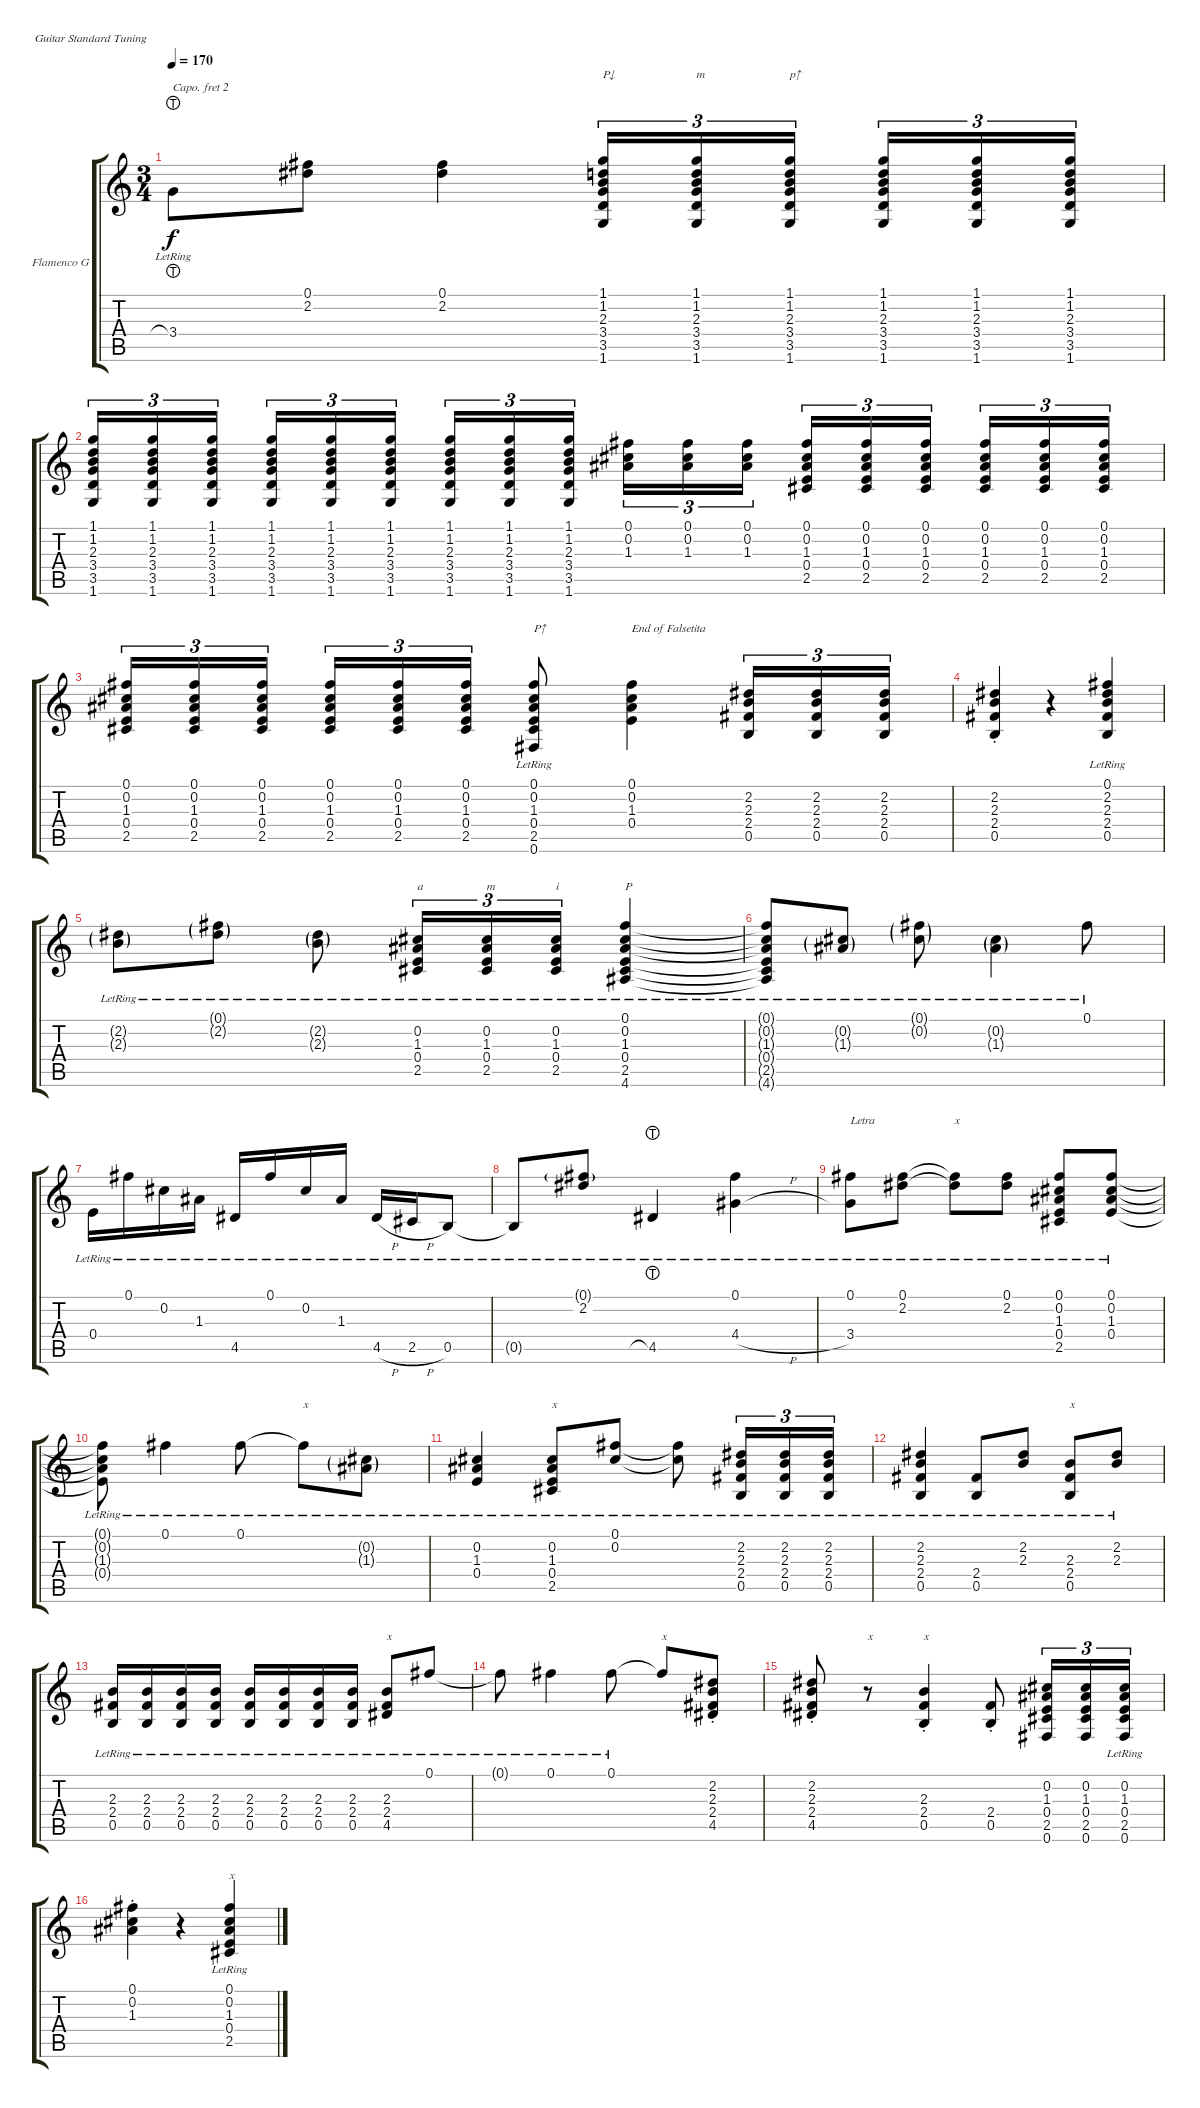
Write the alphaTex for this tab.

\defaultSystemsLayout 4
\bracketExtendMode groupsimilarinstruments
\firstSystemTrackNameOrientation horizontal
\otherSystemsTrackNameOrientation horizontal
\track ("Flamenco Guitar" "Flamenco G") {instrument acousticguitarnylon}
\staff {score tabs}
\capo 2
\tuning (E4 B3 G3 D3 A2 E2)
\ts (3 4)
\tempo 170
\clef g2
\ks c
3.4{lht lr}.8{dy f} (0.1 2.2).8 (0.1 2.2).4 (1.6 3.5 3.4 2.3 1.2 1.1).16{tu (3 2) txt "P↓"} (1.6 3.5 3.4 2.3 1.2 1.1).16{tu (3 2) txt "m"} (1.6 3.5 3.4 2.3 1.2 1.1).16{tu (3 2) txt "p↑"} (1.6 3.5 3.4 2.3 1.2 1.1).16{tu (3 2)} (1.6 3.5 3.4 2.3 1.2 1.1).16{tu (3 2)} (1.6 3.5 3.4 2.3 1.2 1.1).16{tu (3 2)} |
(1.6 3.5 3.4 2.3 1.2 1.1).16{tu (3 2)} (1.6 3.5 3.4 2.3 1.2 1.1).16{tu (3 2)} (1.6 3.5 3.4 2.3 1.2 1.1).16{tu (3 2)} (1.6 3.5 3.4 2.3 1.2 1.1).16{tu (3 2)} (1.6 3.5 3.4 2.3 1.2 1.1).16{tu (3 2)} (1.6 3.5 3.4 2.3 1.2 1.1).16{tu (3 2)} (1.6 3.5 3.4 2.3 1.2 1.1).16{tu (3 2)} (1.6 3.5 3.4 2.3 1.2 1.1).16{tu (3 2)} (1.6 3.5 3.4 2.3 1.2 1.1).16{tu (3 2)} (0.1 0.2 1.3).16{tu (3 2)} (0.1 0.2 1.3).16{tu (3 2)} (0.1 0.2 1.3).16{tu (3 2)} (2.5 0.4 1.3 0.2 0.1).16{tu (3 2)} (2.5 0.4 1.3 0.2 0.1).16{tu (3 2)} (2.5 0.4 1.3 0.2 0.1).16{tu (3 2)} (2.5 0.4 1.3 0.2 0.1).16{tu (3 2)} (2.5 0.4 1.3 0.2 0.1).16{tu (3 2)} (2.5 0.4 1.3 0.2 0.1).16{tu (3 2)} |
(2.5 0.4 1.3 0.2 0.1).16{tu (3 2)} (2.5 0.4 1.3 0.2 0.1).16{tu (3 2)} (2.5 0.4 1.3 0.2 0.1).16{tu (3 2)} (2.5 0.4 1.3 0.2 0.1).16{tu (3 2)} (2.5 0.4 1.3 0.2 0.1).16{tu (3 2)} (2.5 0.4 1.3 0.2 0.1).16{tu (3 2)} (2.5{lr} 0.4{lr} 1.3{lr} 0.2{lr} 0.1{lr} 0.6{lr}).8{txt "P↑"} (0.1 0.2 1.3 0.4).4{txt "End of Falsetita"} (0.5 2.4 2.3 2.2).16{tu (3 2)} (0.5 2.4 2.3 2.2).16{tu (3 2)} (0.5 2.4 2.3 2.2).16{tu (3 2)} |
(0.5{st} 2.4{st} 2.3{st} 2.2{st}).4 r.4 (0.5{lr} 2.4{lr} 2.3{lr} 2.2{lr} 0.1{lr}).4 |
(2.3{g lr} 2.2{g lr}).8 (0.1{g lr} 2.2{g lr}).8 (2.2{g lr} 2.3{g lr}).8 (2.5{lr} 0.4{lr} 1.3{lr} 0.2{lr}).16{tu (3 2) txt "a"} (2.5{lr} 0.4{lr} 1.3{lr} 0.2{lr}).16{tu (3 2) txt "m"} (2.5{lr} 0.4{lr} 1.3{lr} 0.2{lr}).16{tu (3 2) txt "i"} (2.5{lr} 0.4{lr} 1.3{lr} 0.2{lr} 0.1{lr} 4.6{lr}).4{txt "P"} |
(2.5{lr t} 0.4{lr t} 1.3{lr t} 0.2{lr t} 0.1{lr t} 4.6{lr t}).8 (1.3{g lr} 0.2{g lr}).8 (0.1{g lr} 0.2{g lr}).8 (0.2{g lr} 1.3{g lr}).4 0.1{lr}.8 |
0.4{lr}.16 0.1{lr}.16 0.2{lr}.16 1.3{lr}.16 4.5{lr}.16 0.1{lr}.16 0.2{lr}.16 1.3{lr}.16 4.5{h lr}.16 2.5{h lr}.16 0.5{lr}.8 |
0.5{lr t}.8 (2.2{lr} 0.1{g lr}).8 4.5{lht lr}.4 (4.4{h lr} 0.1{lr}).4 |
(3.4{lr} 0.1{lr}).8{txt "Letra"} (0.1{lr} 2.2{lr}).8 (2.2{lr t} 0.1{lr t}).8{txt "x"} (0.1{lr} 2.2{lr}).8 (2.5{lr} 0.4{lr} 1.3{lr} 0.2{lr} 0.1{lr}).8 (0.1{lr} 0.2{lr} 1.3{lr} 0.4{lr}).8 |
(0.4{lr t} 1.3{lr t} 0.2{lr t} 0.1{lr t}).8 0.1{lr}.4 0.1{lr}.8 0.1{lr t}.8{txt "x"} (0.2{g lr} 1.3{g lr}).8 |
(0.4{lr} 1.3{lr} 0.2{lr}).4 (2.5{lr} 0.4{lr} 1.3{lr} 0.2{lr}).8{txt "x"} (0.1{lr} 0.2{lr}).8 (0.2{lr t} 0.1{lr t}).8 (0.5{lr} 2.4{lr} 2.3{lr} 2.2{lr}).16{tu (3 2)} (0.5{lr} 2.4{lr} 2.3{lr} 2.2{lr}).16{tu (3 2)} (0.5{lr} 2.4{lr} 2.3{lr} 2.2{lr}).16{tu (3 2)} |
(0.5{lr} 2.4{lr} 2.3{lr} 2.2{lr}).4 (0.5{lr} 2.4{lr}).8 (2.2{lr} 2.3{lr}).8 (0.5{lr} 2.4{lr} 2.3{lr}).8{txt "x"} (2.2{lr} 2.3{lr}).8 |
(0.5{lr} 2.4{lr} 2.3{lr}).16 (0.5{lr} 2.4{lr} 2.3{lr}).16 (0.5{lr} 2.4{lr} 2.3{lr}).16 (0.5{lr} 2.4{lr} 2.3{lr}).16 (0.5{lr} 2.4{lr} 2.3{lr}).16 (0.5{lr} 2.4{lr} 2.3{lr}).16 (0.5{lr} 2.4{lr} 2.3{lr}).16 (0.5{lr} 2.4{lr} 2.3{lr}).16 (4.5{lr} 2.4{lr} 2.3{lr}).8{txt "x"} 0.1{lr}.8 |
0.1{lr t}.8 0.1{lr}.4 0.1{lr}.8 0.1{t}.8{txt "x"} (4.5{st} 2.4{st} 2.3{st} 2.2{st}).8 |
(2.2{st} 2.3{st} 2.4{st} 4.5{st}).8 r.8{txt "x"} (0.5{st} 2.4{st} 2.3{st}).4{txt "x"} (0.5{st} 2.4{st}).8 (0.6 2.5 0.4 1.3 0.2).16{tu (3 2)} (0.6 2.5 0.4 1.3 0.2).16{tu (3 2)} (0.6{lr} 2.5{lr} 0.4{lr} 1.3{lr} 0.2{lr}).16{tu (3 2)} |
(0.1{st} 0.2{st} 1.3{st}).4 r.4 (2.5{lr} 0.4{lr} 1.3{lr} 0.2{lr} 0.1{lr}).4{txt "x"}
